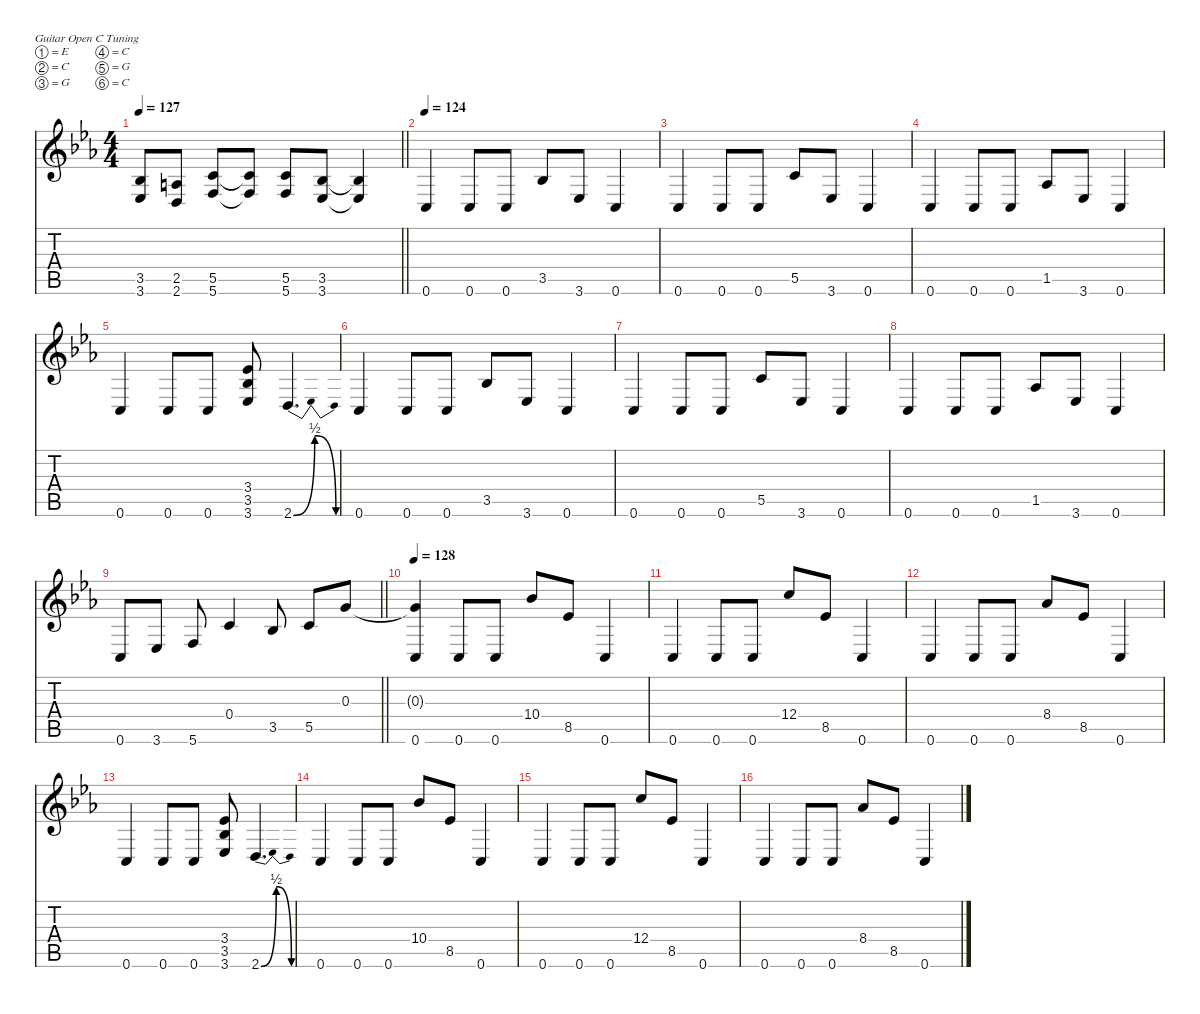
\defaultSystemsLayout 4
\hideDynamics
\bracketExtendMode nobrackets
\singleTrackTrackNamePolicy hidden
\multiTrackTrackNamePolicy hidden
\firstSystemTrackNameMode fullname
\otherSystemsTrackNameOrientation horizontal
\track ("Guitar 1" "dist.guit.") {mute instrument distortionguitar}
\staff {score tabs}
\tuning (E4 C4 G3 C3 G2 C2)
\ts (4 4)
\tempo 127
\clef g2
\barLineRight lightlight
\ks cminor
(3.5{t acc b} 3.6{t acc b}).8{dy f beam Up} (2.5{acc forcenatural} 2.6{acc forcenatural}).8{beam Up} (5.5{acc forcenatural} 5.6{acc forcenatural}).8{beam Up} (5.5{t acc forcenatural} 5.6{t acc forcenatural}).8{beam Up} (5.5{acc forcenatural} 5.6{acc forcenatural}).8{beam Up} (3.5{acc b} 3.6{acc b}).8{beam Up} (3.5{t acc b} 3.6{t acc b}).4{beam Up} |
\tempo 124
0.6{acc forcenatural}.4{beam Up} 0.6{acc forcenatural}.8{beam Up} 0.6{acc forcenatural}.8{beam Up} 3.5{acc b}.8{beam Up} 3.6{acc b}.8{beam Up} 0.6{acc forcenatural}.4{beam Up} |
0.6{acc forcenatural}.4{beam Up} 0.6{acc forcenatural}.8{beam Up} 0.6{acc forcenatural}.8{beam Up} 5.5{acc forcenatural}.8{beam Up} 3.6{acc b}.8{beam Up} 0.6{acc forcenatural}.4{beam Up} |
0.6{acc forcenatural}.4{beam Up} 0.6{acc forcenatural}.8{beam Up} 0.6{acc forcenatural}.8{beam Up} 1.5{acc b}.8{beam Up} 3.6{acc b}.8{beam Up} 0.6{acc forcenatural}.4{beam Up} |
0.6{acc forcenatural}.4{beam Up} 0.6{acc forcenatural}.8{beam Up} 0.6{acc forcenatural}.8{beam Up} (3.4{acc b} 3.5{acc b} 3.6{acc b}).8{beam Up} 2.6{be (bendrelease 0 0 15 2 30 2 45 0) acc forcenatural}.4{d beam Up} |
0.6{acc forcenatural}.4{beam Up} 0.6{acc forcenatural}.8{beam Up} 0.6{acc forcenatural}.8{beam Up} 3.5{acc b}.8{beam Up} 3.6{acc b}.8{beam Up} 0.6{acc forcenatural}.4{beam Up} |
0.6{acc forcenatural}.4{beam Up} 0.6{acc forcenatural}.8{beam Up} 0.6{acc forcenatural}.8{beam Up} 5.5{acc forcenatural}.8{beam Up} 3.6{acc b}.8{beam Up} 0.6{acc forcenatural}.4{beam Up} |
0.6{acc forcenatural}.4{beam Up} 0.6{acc forcenatural}.8{beam Up} 0.6{acc forcenatural}.8{beam Up} 1.5{acc b}.8{beam Up} 3.6{acc b}.8{beam Up} 0.6{acc forcenatural}.4{beam Up} |
\barLineRight lightlight
0.6{acc forcenatural}.8{beam Up} 3.6{acc b}.8{beam Up} 5.6{acc forcenatural}.8{beam Up} 0.4{acc forcenatural}.4{beam Up} 3.5{acc b}.8{beam Up} 5.5{acc forcenatural}.8{beam Up} 0.3{acc forcenatural}.8{beam Up} |
\tempo 128
(0.3{t acc forcenatural} 0.6{acc forcenatural}).4{beam Up} 0.6{acc forcenatural}.8{beam Up} 0.6{acc forcenatural}.8{beam Up} 10.4{acc b}.8{beam Up} 8.5{acc b}.8{beam Up} 0.6{acc forcenatural}.4{beam Up} |
0.6{acc forcenatural}.4{beam Up} 0.6{acc forcenatural}.8{beam Up} 0.6{acc forcenatural}.8{beam Up} 12.4{acc forcenatural}.8{beam Up} 8.5{acc b}.8{beam Up} 0.6{acc forcenatural}.4{beam Up} |
0.6{acc forcenatural}.4{beam Up} 0.6{acc forcenatural}.8{beam Up} 0.6{acc forcenatural}.8{beam Up} 8.4{acc b}.8{beam Up} 8.5{acc b}.8{beam Up} 0.6{acc forcenatural}.4{beam Up} |
0.6{acc forcenatural}.4{beam Up} 0.6{acc forcenatural}.8{beam Up} 0.6{acc forcenatural}.8{beam Up} (3.4{acc b} 3.5{acc b} 3.6{acc b}).8{beam Up} 2.6{be (bendrelease 0 0 15 2 30 2 45 0) acc forcenatural}.4{d beam Up} |
0.6{acc forcenatural}.4{beam Up} 0.6{acc forcenatural}.8{beam Up} 0.6{acc forcenatural}.8{beam Up} 10.4{acc b}.8{beam Up} 8.5{acc b}.8{beam Up} 0.6{acc forcenatural}.4{beam Up} |
0.6{acc forcenatural}.4{beam Up} 0.6{acc forcenatural}.8{beam Up} 0.6{acc forcenatural}.8{beam Up} 12.4{acc forcenatural}.8{beam Up} 8.5{acc b}.8{beam Up} 0.6{acc forcenatural}.4{beam Up} |
0.6{acc forcenatural}.4{beam Up} 0.6{acc forcenatural}.8{beam Up} 0.6{acc forcenatural}.8{beam Up} 8.4{acc b}.8{beam Up} 8.5{acc b}.8{beam Up} 0.6{acc forcenatural}.4{beam Up}
